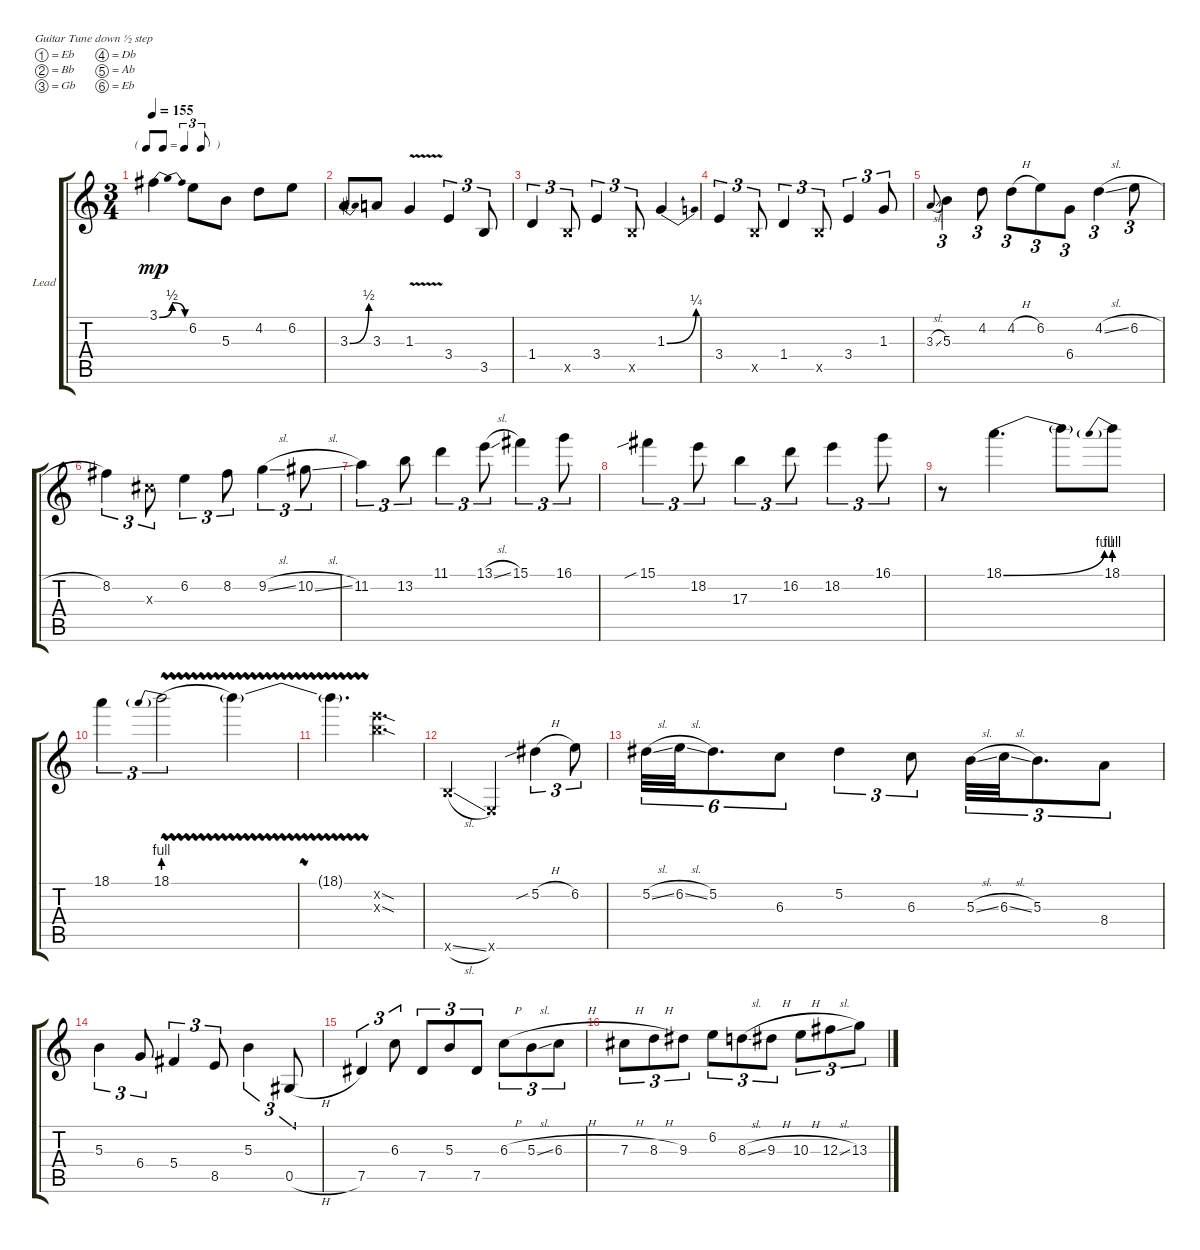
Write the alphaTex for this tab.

\defaultSystemsLayout 4
\bracketExtendMode groupsimilarinstruments
\firstSystemTrackNameOrientation horizontal
\otherSystemsTrackNameOrientation horizontal
\track ("Lead" "Lead") {multiBarRest instrument overdrivenguitar}
\staff {score tabs}
\tuning (Eb4 Bb3 Gb3 Db3 Ab2 Eb2)
\ts (3 4)
\tf triplet8th
\tempo 155
\clef g2
\ks c
3.1{be (bendrelease 0 0 10.2 2 20.4 2 30 0)}.4{dy mp} 6.2.8 5.3.8 4.2.8 6.2.8 |
3.3{be (bend 0 0 13.799999999999999 2)}.8 3.3.8 1.3{v}.4 3.4.4{tu (3 2)} 3.5.8{tu (3 2)} |
1.4.4{tu (3 2)} 3.5{x}.8{tu (3 2)} 3.4.4{tu (3 2)} 3.5{x}.8{tu (3 2)} 1.3{be (bend 0 0 30.599999999999998 1)}.4 |
3.4.4{tu (3 2)} 3.5{x}.8{tu (3 2)} 1.4.4{tu (3 2)} 3.5{x}.8{tu (3 2)} 3.4.4{tu (3 2)} 1.3.8{tu (3 2)} |
3.3{sl}.8{gr onbeat} 5.3.4{tu (3 2)} 4.2.8{tu (3 2)} 4.2{h}.8{tu (3 2)} 6.2.8{tu (3 2)} 6.4.8{tu (3 2)} 4.2{sl}.4{tu (3 2)} 6.2{h}.8{tu (3 2)} |
8.2.4{tu (3 2)} 7.3{x}.8{tu (3 2)} 6.2.4{tu (3 2)} 8.2.8{tu (3 2)} 9.2{sl}.4{tu (3 2)} 10.2{sl}.8{tu (3 2)} |
11.2.4{tu (3 2)} 13.2.8{tu (3 2)} 11.1.4{tu (3 2)} 13.1{sl}.8{tu (3 2)} 15.1.4{tu (3 2)} 16.1.8{tu (3 2)} |
15.1{sib}.4{tu (3 2)} 18.2.8{tu (3 2)} 17.3.4{tu (3 2)} 16.2.8{tu (3 2)} 18.2.4{tu (3 2)} 16.1.8{tu (3 2)} |
r.8 18.1{be (bend 0 0 15 4)}.4{d} 18.1{t}.8 18.1{be (prebend 0 4 60 4)}.8 |
18.1.4{tu (3 2)} 18.1{be (prebend 0 4 60 4) vw}.2{tu (3 2)} 18.1{vw t}.4 |
18.1{vw t}.4{d} (17.3{sod x} 18.2{sod x}).4{d} |
8.6{sl x}.4 1.6{x}.4 5.2{sib h}.4{tu (3 2)} 6.2.8{tu (3 2)} |
5.2{sl}.32{tu (6 4)} 6.2{sl}.32{tu (6 4)} 5.2.8{d tu (6 4)} 6.3.8{tu (6 4)} 5.2.4{tu (3 2)} 6.3.8{tu (3 2)} 5.3{sl}.32{tu (3 2)} 6.3{sl}.32{tu (3 2)} 5.3.8{d tu (3 2)} 8.4.8{tu (3 2)} |
5.3.4{tu (3 2)} 6.4.8{tu (3 2)} 5.4.4{tu (3 2)} 8.5.8{tu (3 2)} 5.3.4{tu (3 2)} 0.5{h}.8{tu (3 2)} |
7.5.4{tu (3 2)} 6.3.8{tu (3 2)} 7.5.8{tu (3 2)} 5.3.8{tu (3 2)} 7.5.8{tu (3 2)} 6.3{h}.8{tu (3 2)} 5.3{sl}.8{tu (3 2)} 6.3{h}.8{tu (3 2)} |
7.3{h}.8{tu (3 2)} 8.3{h}.8{tu (3 2)} 9.3.8{tu (3 2)} 6.2.8{tu (3 2)} 8.3{sl}.8{tu (3 2)} 9.3{h}.8{tu (3 2)} 10.3{h}.8{tu (3 2)} 12.3{sl}.8{tu (3 2)} 13.3.8{tu (3 2)}
